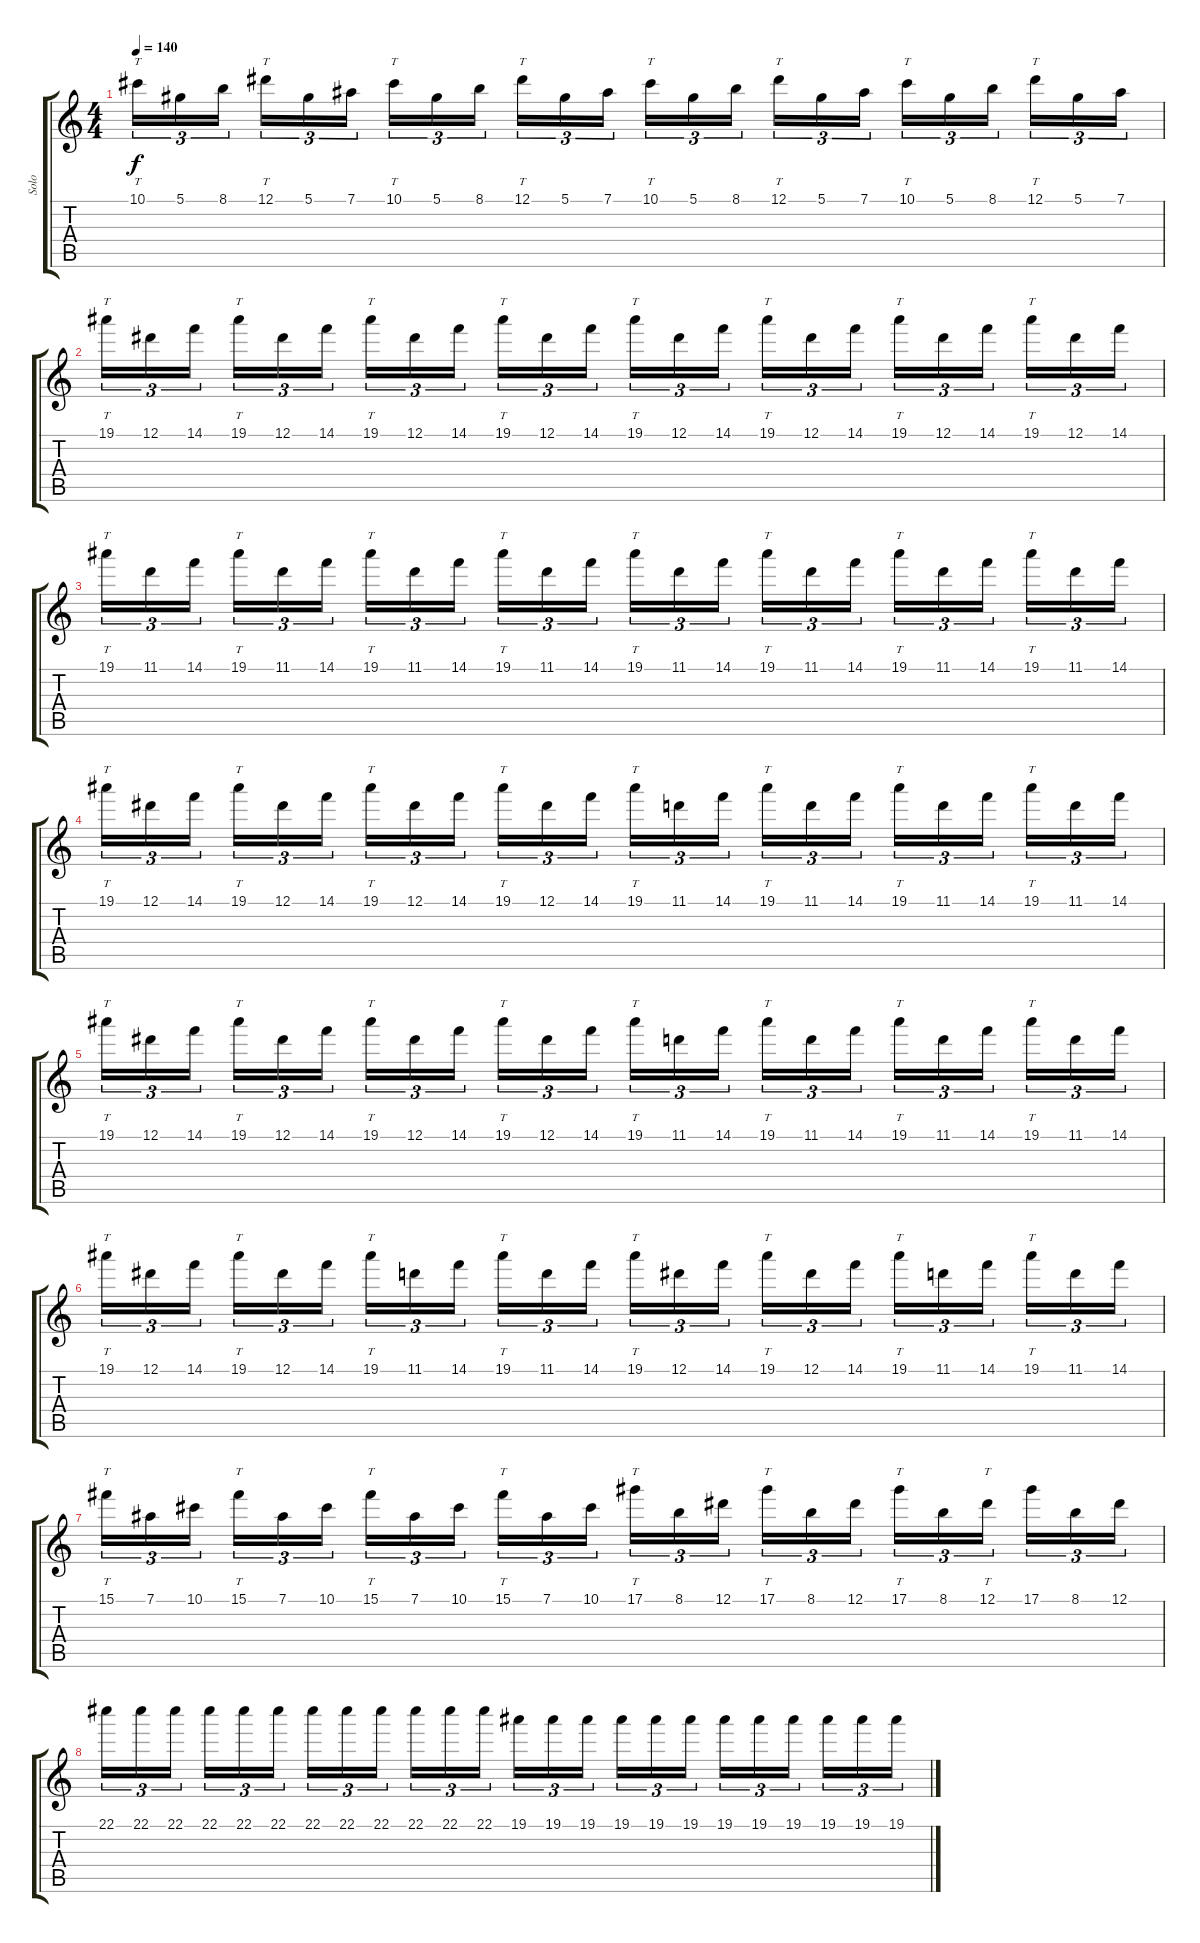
\track ("Solo" "Solo") {instrument distortionguitar}
\staff {score tabs}
\tuning (Eb4 Bb3 Gb3 Db3 Ab2 Eb2) {hide}
\ts (4 4)
\tempo 140
\clef g2
\ks c
10.1.16{tt tu (3 2) dy f} 5.1.16{tu (3 2)} 8.1.16{tu (3 2)} 12.1.16{tt tu (3 2)} 5.1.16{tu (3 2)} 7.1.16{tu (3 2)} 10.1.16{tt tu (3 2)} 5.1.16{tu (3 2)} 8.1.16{tu (3 2)} 12.1.16{tt tu (3 2)} 5.1.16{tu (3 2)} 7.1.16{tu (3 2)} 10.1.16{tt tu (3 2)} 5.1.16{tu (3 2)} 8.1.16{tu (3 2)} 12.1.16{tt tu (3 2)} 5.1.16{tu (3 2)} 7.1.16{tu (3 2)} 10.1.16{tt tu (3 2)} 5.1.16{tu (3 2)} 8.1.16{tu (3 2)} 12.1.16{tt tu (3 2)} 5.1.16{tu (3 2)} 7.1.16{tu (3 2)} |
19.1.16{tt tu (3 2)} 12.1.16{tu (3 2)} 14.1.16{tu (3 2)} 19.1.16{tt tu (3 2)} 12.1.16{tu (3 2)} 14.1.16{tu (3 2)} 19.1.16{tt tu (3 2)} 12.1.16{tu (3 2)} 14.1.16{tu (3 2)} 19.1.16{tt tu (3 2)} 12.1.16{tu (3 2)} 14.1.16{tu (3 2)} 19.1.16{tt tu (3 2)} 12.1.16{tu (3 2)} 14.1.16{tu (3 2)} 19.1.16{tt tu (3 2)} 12.1.16{tu (3 2)} 14.1.16{tu (3 2)} 19.1.16{tt tu (3 2)} 12.1.16{tu (3 2)} 14.1.16{tu (3 2)} 19.1.16{tt tu (3 2)} 12.1.16{tu (3 2)} 14.1.16{tu (3 2)} |
19.1.16{tt tu (3 2)} 11.1.16{tu (3 2)} 14.1.16{tu (3 2)} 19.1.16{tt tu (3 2)} 11.1.16{tu (3 2)} 14.1.16{tu (3 2)} 19.1.16{tt tu (3 2)} 11.1.16{tu (3 2)} 14.1.16{tu (3 2)} 19.1.16{tt tu (3 2)} 11.1.16{tu (3 2)} 14.1.16{tu (3 2)} 19.1.16{tt tu (3 2)} 11.1.16{tu (3 2)} 14.1.16{tu (3 2)} 19.1.16{tt tu (3 2)} 11.1.16{tu (3 2)} 14.1.16{tu (3 2)} 19.1.16{tt tu (3 2)} 11.1.16{tu (3 2)} 14.1.16{tu (3 2)} 19.1.16{tt tu (3 2)} 11.1.16{tu (3 2)} 14.1.16{tu (3 2)} |
19.1.16{tt tu (3 2)} 12.1.16{tu (3 2)} 14.1.16{tu (3 2)} 19.1.16{tt tu (3 2)} 12.1.16{tu (3 2)} 14.1.16{tu (3 2)} 19.1.16{tt tu (3 2)} 12.1.16{tu (3 2)} 14.1.16{tu (3 2)} 19.1.16{tt tu (3 2)} 12.1.16{tu (3 2)} 14.1.16{tu (3 2)} 19.1.16{tt tu (3 2)} 11.1.16{tu (3 2)} 14.1.16{tu (3 2)} 19.1.16{tt tu (3 2)} 11.1.16{tu (3 2)} 14.1.16{tu (3 2)} 19.1.16{tt tu (3 2)} 11.1.16{tu (3 2)} 14.1.16{tu (3 2)} 19.1.16{tt tu (3 2)} 11.1.16{tu (3 2)} 14.1.16{tu (3 2)} |
19.1.16{tt tu (3 2)} 12.1.16{tu (3 2)} 14.1.16{tu (3 2)} 19.1.16{tt tu (3 2)} 12.1.16{tu (3 2)} 14.1.16{tu (3 2)} 19.1.16{tt tu (3 2)} 12.1.16{tu (3 2)} 14.1.16{tu (3 2)} 19.1.16{tt tu (3 2)} 12.1.16{tu (3 2)} 14.1.16{tu (3 2)} 19.1.16{tt tu (3 2)} 11.1.16{tu (3 2)} 14.1.16{tu (3 2)} 19.1.16{tt tu (3 2)} 11.1.16{tu (3 2)} 14.1.16{tu (3 2)} 19.1.16{tt tu (3 2)} 11.1.16{tu (3 2)} 14.1.16{tu (3 2)} 19.1.16{tt tu (3 2)} 11.1.16{tu (3 2)} 14.1.16{tu (3 2)} |
19.1.16{tt tu (3 2)} 12.1.16{tu (3 2)} 14.1.16{tu (3 2)} 19.1.16{tt tu (3 2)} 12.1.16{tu (3 2)} 14.1.16{tu (3 2)} 19.1.16{tt tu (3 2)} 11.1.16{tu (3 2)} 14.1.16{tu (3 2)} 19.1.16{tt tu (3 2)} 11.1.16{tu (3 2)} 14.1.16{tu (3 2)} 19.1.16{tt tu (3 2)} 12.1.16{tu (3 2)} 14.1.16{tu (3 2)} 19.1.16{tt tu (3 2)} 12.1.16{tu (3 2)} 14.1.16{tu (3 2)} 19.1.16{tt tu (3 2)} 11.1.16{tu (3 2)} 14.1.16{tu (3 2)} 19.1.16{tt tu (3 2)} 11.1.16{tu (3 2)} 14.1.16{tu (3 2)} |
15.1.16{tt tu (3 2)} 7.1.16{tu (3 2)} 10.1.16{tu (3 2)} 15.1.16{tt tu (3 2)} 7.1.16{tu (3 2)} 10.1.16{tu (3 2)} 15.1.16{tt tu (3 2)} 7.1.16{tu (3 2)} 10.1.16{tu (3 2)} 15.1.16{tt tu (3 2)} 7.1.16{tu (3 2)} 10.1.16{tu (3 2)} 17.1.16{tt tu (3 2)} 8.1.16{tu (3 2)} 12.1.16{tu (3 2)} 17.1.16{tt tu (3 2)} 8.1.16{tu (3 2)} 12.1.16{tu (3 2)} 17.1.16{tt tu (3 2)} 8.1.16{tu (3 2)} 12.1.16{tt tu (3 2)} 17.1.16{tu (3 2)} 8.1.16{tu (3 2)} 12.1.16{tu (3 2)} |
22.1.16{tu (3 2)} 22.1.16{tu (3 2)} 22.1.16{tu (3 2)} 22.1.16{tu (3 2)} 22.1.16{tu (3 2)} 22.1.16{tu (3 2)} 22.1.16{tu (3 2)} 22.1.16{tu (3 2)} 22.1.16{tu (3 2)} 22.1.16{tu (3 2)} 22.1.16{tu (3 2)} 22.1.16{tu (3 2)} 19.1.16{tu (3 2)} 19.1.16{tu (3 2)} 19.1.16{tu (3 2)} 19.1.16{tu (3 2)} 19.1.16{tu (3 2)} 19.1.16{tu (3 2)} 19.1.16{tu (3 2)} 19.1.16{tu (3 2)} 19.1.16{tu (3 2)} 19.1.16{tu (3 2)} 19.1.16{tu (3 2)} 19.1.16{tu (3 2)}
